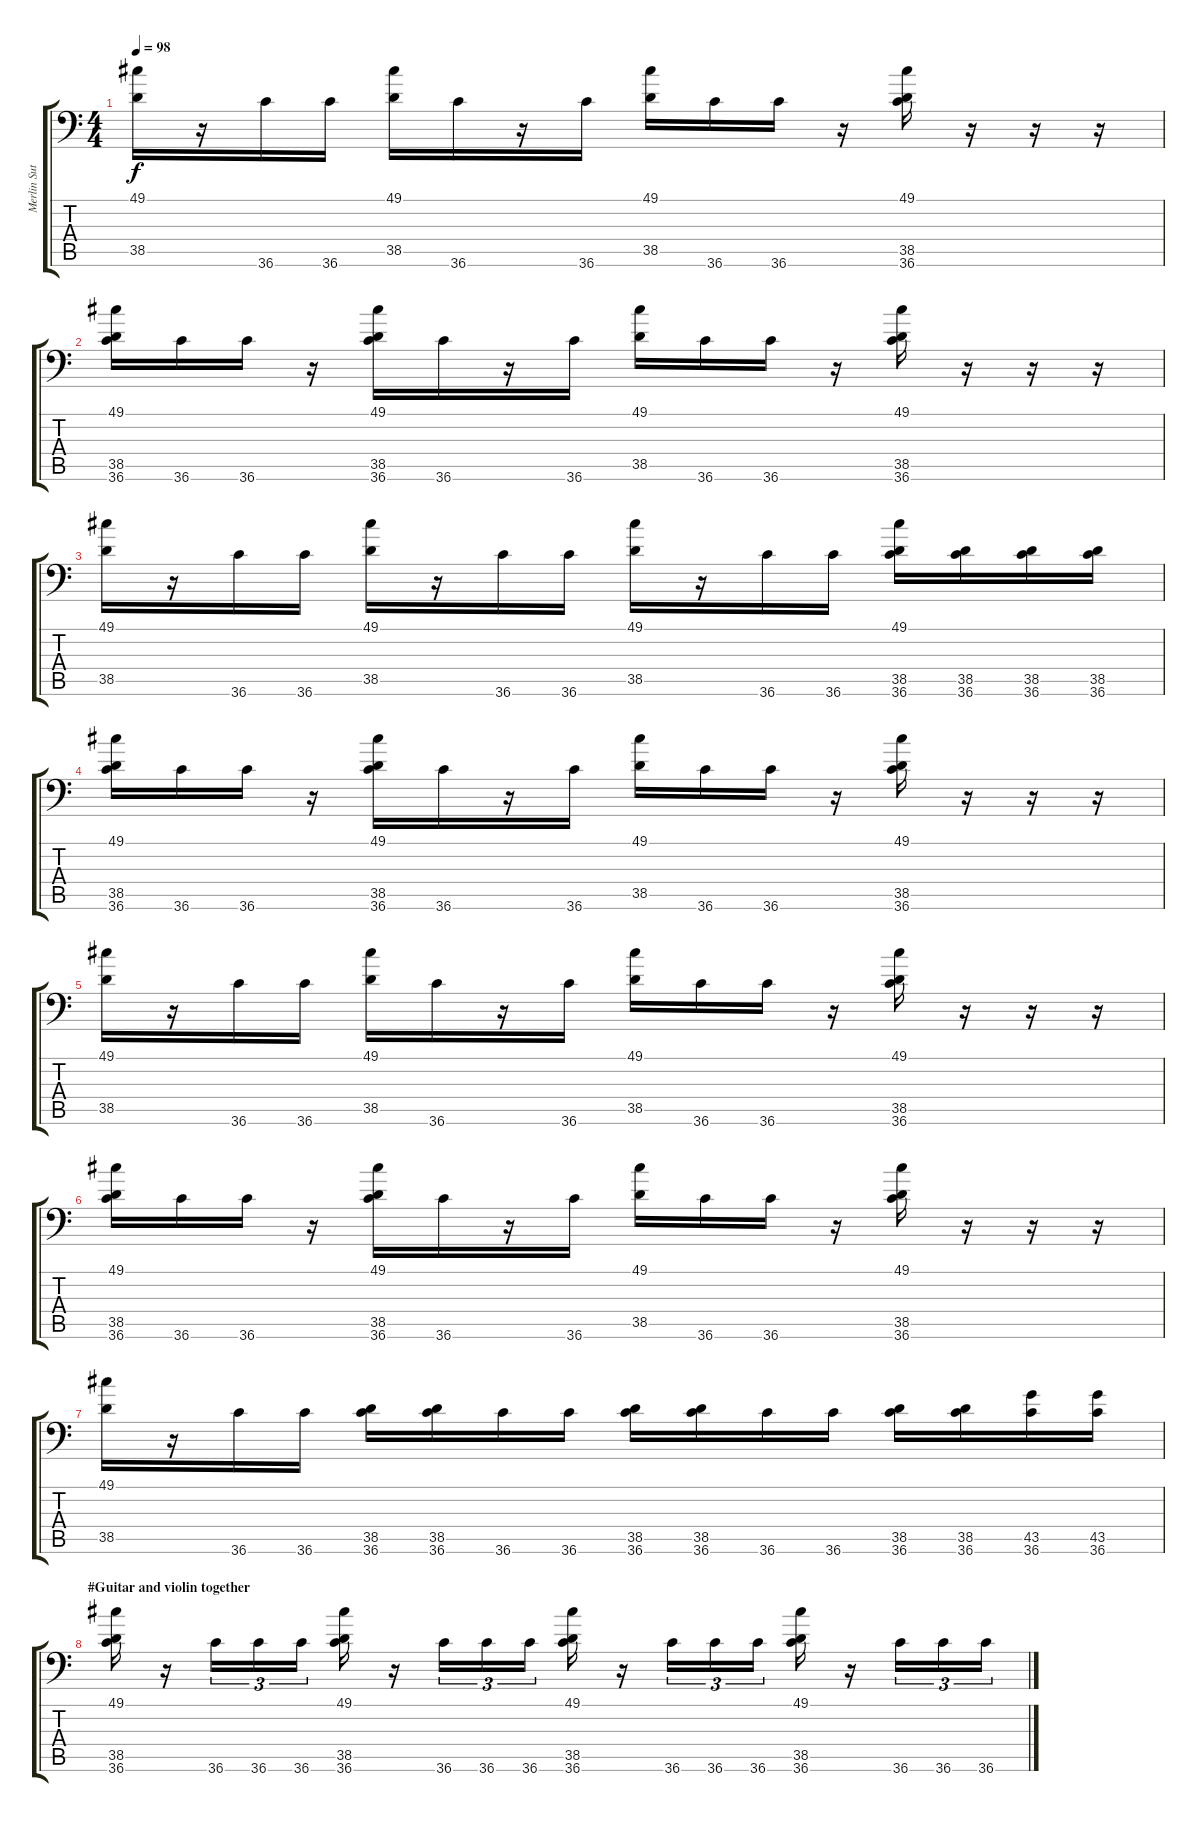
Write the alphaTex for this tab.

\track ("Merlin Sutter" "Merlin Sut") {instrument acousticgrandpiano}
\staff {score tabs}
\tuning (C-1 C-1 C-1 C-1 C-1 C-1) {hide}
\ts (4 4)
\tempo 98
\clef f4
\ks c
(49.1 38.5).16{dy f} r.16 36.6.16 36.6.16 (49.1 38.5).16 36.6.16 r.16 36.6.16 (49.1 38.5).16 36.6.16 36.6.16 r.16 (49.1 38.5 36.6).16 r.16 r.16 r.16 |
(49.1 38.5 36.6).16 36.6.16 36.6.16 r.16 (49.1 38.5 36.6).16 36.6.16 r.16 36.6.16 (49.1 38.5).16 36.6.16 36.6.16 r.16 (49.1 38.5 36.6).16 r.16 r.16 r.16 |
(49.1 38.5).16 r.16 36.6.16 36.6.16 (49.1 38.5).16 r.16 36.6.16 36.6.16 (49.1 38.5).16 r.16 36.6.16 36.6.16 (49.1 38.5 36.6).16 (38.5 36.6).16 (38.5 36.6).16 (38.5 36.6).16 |
(49.1 38.5 36.6).16 36.6.16 36.6.16 r.16 (49.1 38.5 36.6).16 36.6.16 r.16 36.6.16 (49.1 38.5).16 36.6.16 36.6.16 r.16 (49.1 38.5 36.6).16 r.16 r.16 r.16 |
(49.1 38.5).16 r.16 36.6.16 36.6.16 (49.1 38.5).16 36.6.16 r.16 36.6.16 (49.1 38.5).16 36.6.16 36.6.16 r.16 (49.1 38.5 36.6).16 r.16 r.16 r.16 |
(49.1 38.5 36.6).16 36.6.16 36.6.16 r.16 (49.1 38.5 36.6).16 36.6.16 r.16 36.6.16 (49.1 38.5).16 36.6.16 36.6.16 r.16 (49.1 38.5 36.6).16 r.16 r.16 r.16 |
(49.1 38.5).16 r.16 36.6.16 36.6.16 (38.5 36.6).16 (38.5 36.6).16 36.6.16 36.6.16 (38.5 36.6).16 (38.5 36.6).16 36.6.16 36.6.16 (38.5 36.6).16 (38.5 36.6).16 (43.5 36.6).16 (43.5 36.6).16 |
\section ("" "#Guitar and violin together")
(49.1 38.5 36.6).16 r.16 36.6.16{tu (3 2)} 36.6.16{tu (3 2)} 36.6.16{tu (3 2)} (49.1 38.5 36.6).16 r.16 36.6.16{tu (3 2)} 36.6.16{tu (3 2)} 36.6.16{tu (3 2)} (49.1 38.5 36.6).16 r.16 36.6.16{tu (3 2)} 36.6.16{tu (3 2)} 36.6.16{tu (3 2)} (49.1 38.5 36.6).16 r.16 36.6.16{tu (3 2)} 36.6.16{tu (3 2)} 36.6.16{tu (3 2)}
